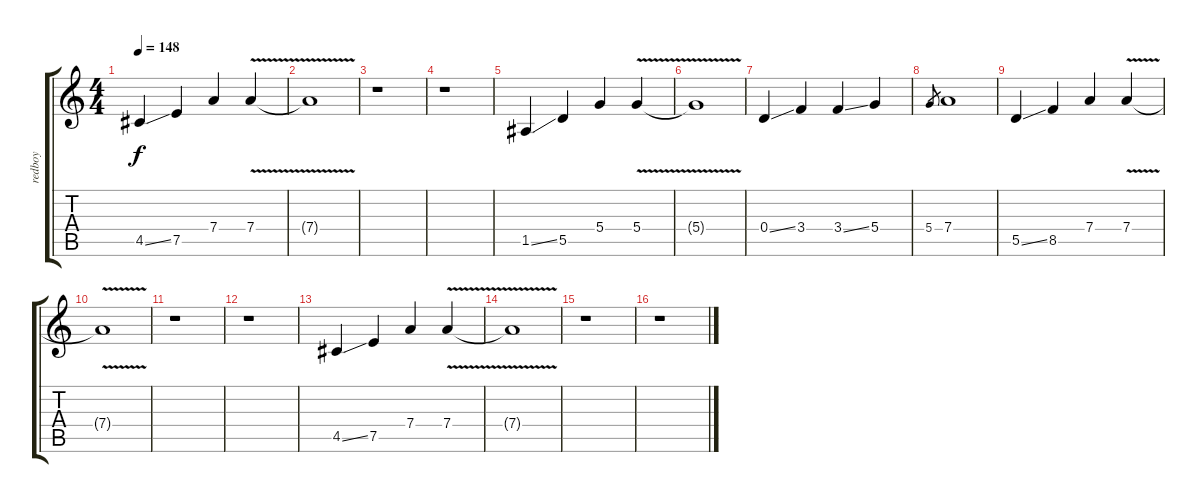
\track ("redboy" "redboy") {instrument acousticguitarsteel}
\staff {score tabs}
\tuning (E4 B3 G3 D3 A2 E2) {hide}
\ts (4 4)
\tempo 148
\clef g2
\ks c
4.5{ss}.4{dy f} 7.5.4 7.4.4 7.4{v}.4 |
7.4{t}.1 |
r.1 |
r.1 |
1.5{ss}.4 5.5.4 5.4.4 5.4{v}.4 |
5.4{t}.1 |
0.4{ss}.4 3.4.4 3.4{ss}.4 5.4.4 |
5.4.8{gr} 7.4.1 |
5.5{ss}.4 8.5.4 7.4.4 7.4{v}.4 |
7.4{t}.1 |
r.1 |
r.1 |
4.5{ss}.4 7.5.4 7.4.4 7.4{v}.4 |
7.4{t}.1 |
r.1 |
r.1
